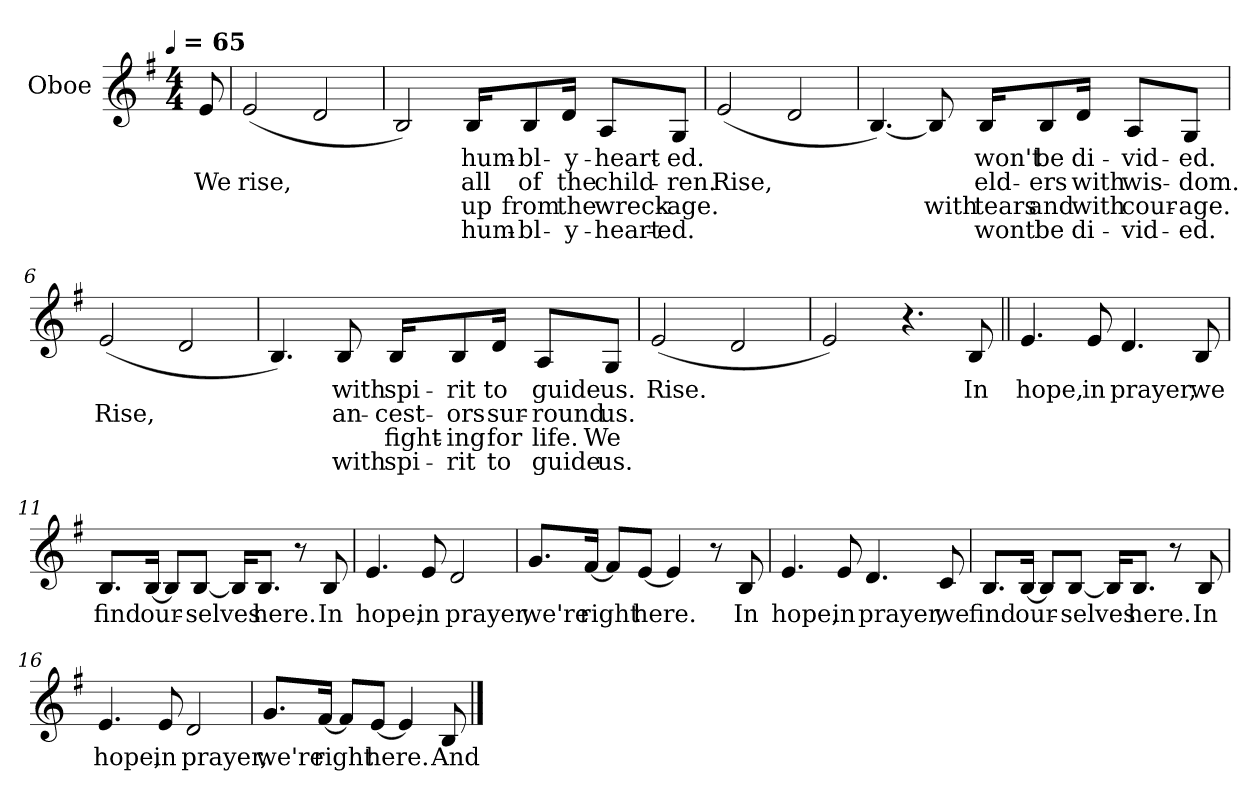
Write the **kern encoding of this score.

**kern	**text	**text	**text	**text
*part1	*part1	*part1	*part1	*part1
*staff1	*staff1	*staff1	*staff1	*staff1
*I"Oboe	*	*	*	*
*I'Ob.	*	*	*	*
*clefG2	*	*	*	*
*k[f#]	*	*	*	*
!!LO:TX:omd:t=[quarter] = 65
*M4/4	*	*	*	*
*MM65	*	*	*	*
=1	=1	=1	=1	=1
8e	.	We	.	.
=2	=2	=2	=2	=2
(2e	.	rise,	.	.
2d	.	.	.	.
=3	=3	=3	=3	=3
2B)	.	.	.	.
16BKL	hum-	all	up	hum-
8B	-bl-	of	from	-bl-
16dJk	-y-	the	the	-y-
8AL	-heart-	child-	wreck-	-heart-
8GJ	-ed.	-ren.	-age.	-ed.
!!LO:LB:g=z
=4	=4	=4	=4	=4
(2e	.	Rise,	.	.
2d	.	.	.	.
=5	=5	=5	=5	=5
[4.B)	.	.	.	.
8B]	.	.	with	.
16BKL	won't	eld-	tears	wont'
8B	be	-ers	and	be
16dJk	di-	with	with	di-
8AL	-vid-	wis-	cour-	-vid-
8GJ	-ed.	-dom.	-age.	-ed.
!!LO:LB:g=z
=6	=6	=6	=6	=6
(2e	.	Rise,	.	.
2d	.	.	.	.
=7	=7	=7	=7	=7
4.B)	.	.	.	.
8B	with	an-	.	with
16BKL	spi-	-cest-	fight-	spi-
8B	-rit	-ors	-ing	-rit
16dJk	to	sur-	for	to
8AL	guide	-round	life.	guide
8GJ	us.	us.	We	us.
!!LO:LB:g=z
=8	=8	=8	=8	=8
(2e	Rise.	.	.	.
2d	.	.	.	.
=9	=9	=9	=9	=9
2e)	.	.	.	.
4.r	.	.	.	.
8B	In	.	.	.
=10||	=10||	=10||	=10||	=10||
4.e	hope,	.	.	.
8e	in	.	.	.
4.d	prayer,	.	.	.
8B	we	.	.	.
=11	=11	=11	=11	=11
8.BL	find	.	.	.
[16BJk	our-	.	.	.
8BL]	.	.	.	.
[8BJ	-selves	.	.	.
16BKL]	.	.	.	.
8.BJ	here.	.	.	.
8r	.	.	.	.
8B	In	.	.	.
!!LO:LB:g=z
=12	=12	=12	=12	=12
4.e	hope,	.	.	.
8e	in	.	.	.
2d	prayer,	.	.	.
=13	=13	=13	=13	=13
8.gL	we're	.	.	.
[16f#Jk	right	.	.	.
8f#L]	.	.	.	.
[8eJ	here.	.	.	.
4e]	.	.	.	.
8r	.	.	.	.
8B	In	.	.	.
=14	=14	=14	=14	=14
4.e	hope,	.	.	.
8e	in	.	.	.
4.d	prayer,	.	.	.
8c	we	.	.	.
!!LO:LB:g=z
=15	=15	=15	=15	=15
8.BL	find	.	.	.
[16BJk	our-	.	.	.
8BL]	.	.	.	.
[8BJ	-selves	.	.	.
16BKL]	.	.	.	.
8.BJ	here.	.	.	.
8r	.	.	.	.
8B	In	.	.	.
=16	=16	=16	=16	=16
4.e	hope,	.	.	.
8e	in	.	.	.
2d	prayer,	.	.	.
=17	=17	=17	=17	=17
8.gL	we're	.	.	.
[16f#Jk	right	.	.	.
8f#L]	.	.	.	.
[8eJ	here.	.	.	.
4e]	.	.	.	.
8B	And	.	.	.
==	==	==	==	==
*-	*-	*-	*-	*-
